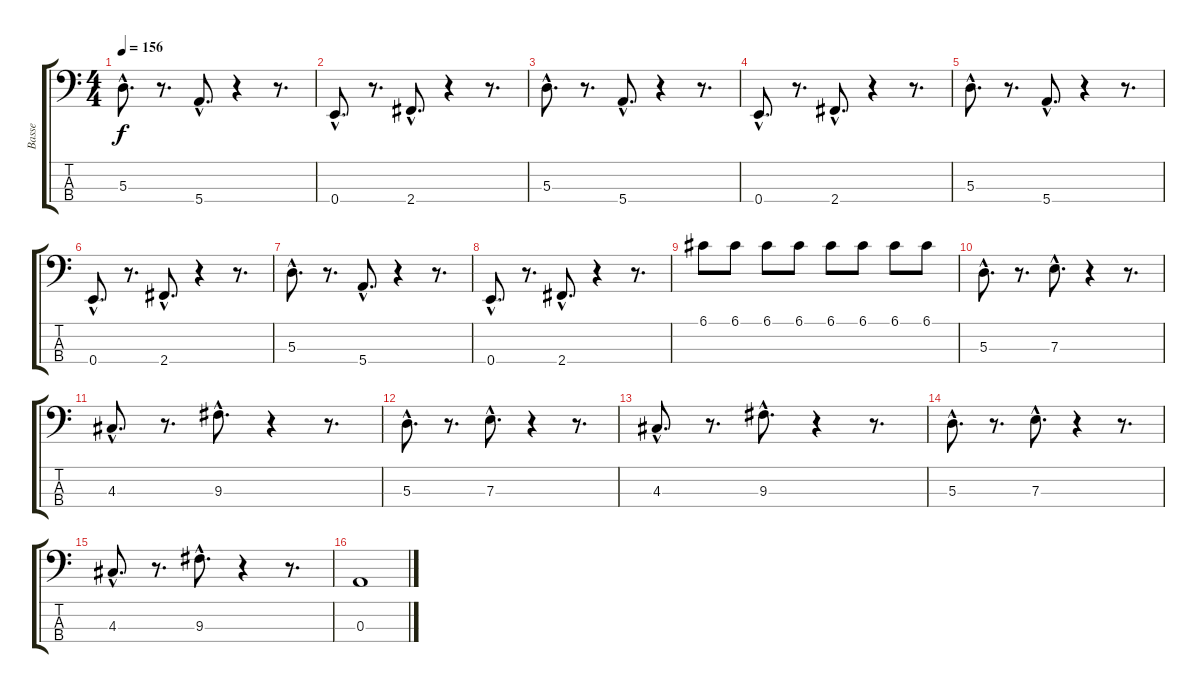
\track ("Basse" "Basse") {instrument electricbasspick}
\staff {score tabs}
\tuning (G2 D2 A1 E1) {hide}
\ts (4 4)
\tempo 156
\clef f4
\ks c
5.3{hac}.8{d dy f} r.8{d} 5.4{hac}.8{d} r.4 r.8{d} |
0.4{hac}.8{d} r.8{d} 2.4{hac}.8{d} r.4 r.8{d} |
5.3{hac}.8{d} r.8{d} 5.4{hac}.8{d} r.4 r.8{d} |
0.4{hac}.8{d} r.8{d} 2.4{hac}.8{d} r.4 r.8{d} |
5.3{hac}.8{d} r.8{d} 5.4{hac}.8{d} r.4 r.8{d} |
0.4{hac}.8{d} r.8{d} 2.4{hac}.8{d} r.4 r.8{d} |
5.3{hac}.8{d} r.8{d} 5.4{hac}.8{d} r.4 r.8{d} |
0.4{hac}.8{d} r.8{d} 2.4{hac}.8{d} r.4 r.8{d} |
6.1.8 6.1.8 6.1.8 6.1.8 6.1.8 6.1.8 6.1.8 6.1.8 |
5.3{hac}.8{d} r.8{d} 7.3{hac}.8{d} r.4 r.8{d} |
4.3{hac}.8{d} r.8{d} 9.3{hac}.8{d} r.4 r.8{d} |
5.3{hac}.8{d} r.8{d} 7.3{hac}.8{d} r.4 r.8{d} |
4.3{hac}.8{d} r.8{d} 9.3{hac}.8{d} r.4 r.8{d} |
5.3{hac}.8{d} r.8{d} 7.3{hac}.8{d} r.4 r.8{d} |
4.3{hac}.8{d} r.8{d} 9.3{hac}.8{d} r.4 r.8{d} |
0.3.1
